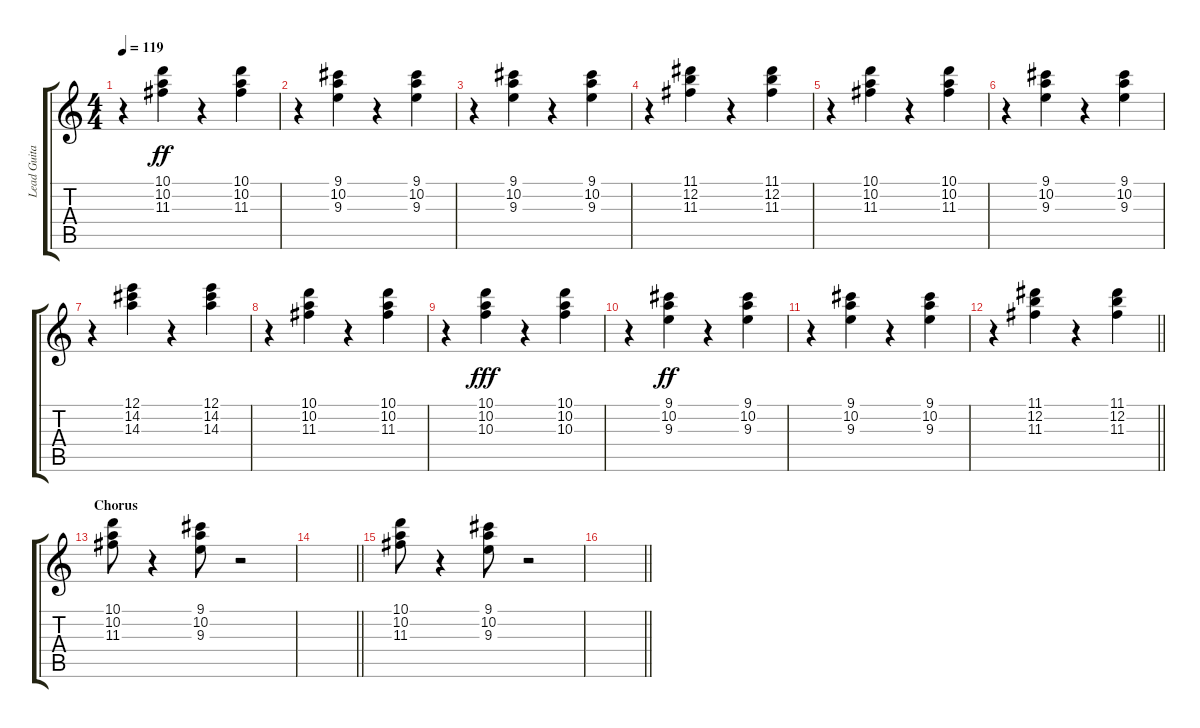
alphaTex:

\track ("Lead Guitar (George Harrison)" "Lead Guita") {instrument distortionguitar}
\staff {score tabs}
\tuning (E4 B3 G3 D3 A2 E2) {hide}
\ts (4 4)
\tempo 119
\clef g2
\ks c
r.4{dy ff} (10.1 10.2 11.3).4 r.4 (10.1 10.2 11.3).4 |
r.4 (9.1 10.2 9.3).4 r.4 (9.1 10.2 9.3).4 |
r.4 (9.1 10.2 9.3).4 r.4 (9.1 10.2 9.3).4 |
r.4 (11.1 12.2 11.3).4 r.4 (11.1 12.2 11.3).4 |
r.4 (10.1 10.2 11.3).4 r.4 (10.1 10.2 11.3).4 |
r.4 (9.1 10.2 9.3).4 r.4 (9.1 10.2 9.3).4 |
r.4 (12.1 14.2 14.3).4 r.4 (12.1 14.2 14.3).4 |
r.4 (10.1 10.2 11.3).4 r.4 (10.1 10.2 11.3).4 |
r.4 (10.1 10.2 10.3).4{dy fff} r.4 (10.1 10.2 10.3).4 |
r.4 (9.1 10.2 9.3).4{dy ff} r.4 (9.1 10.2 9.3).4 |
r.4 (9.1 10.2 9.3).4 r.4 (9.1 10.2 9.3).4 |
\barLineRight lightlight
r.4 (11.1 12.2 11.3).4 r.4 (11.1 12.2 11.3).4 |
\section ("" "Chorus")
(10.1 10.2 11.3).8 r.4 (9.1 10.2 9.3).8 r.2 |
\barLineRight lightlight
|
(10.1 10.2 11.3).8 r.4 (9.1 10.2 9.3).8 r.2 |
\barLineRight lightlight
